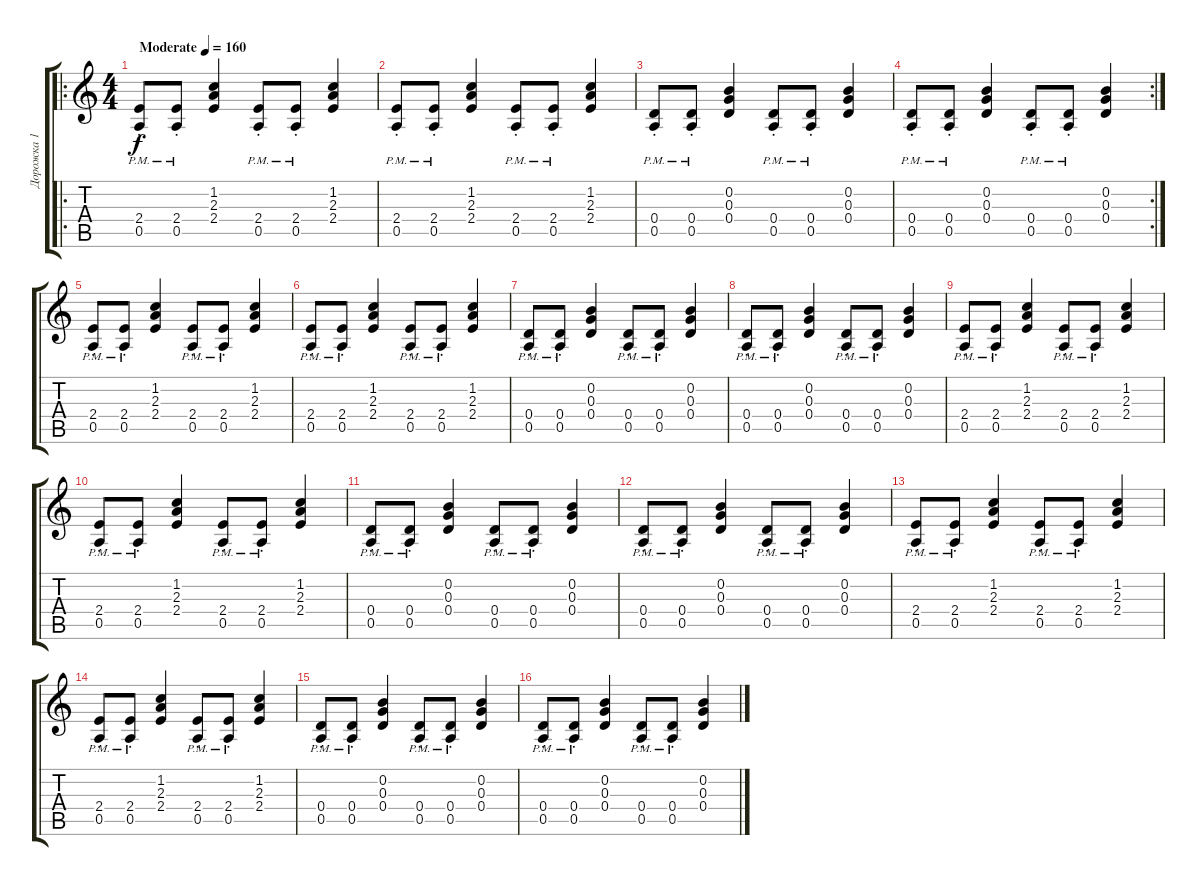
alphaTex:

\track ("Дорожка 1" "Дорожка 1") {instrument acousticguitarsteel}
\staff {score tabs}
\tuning (E4 B3 G3 D3 A2 E2) {hide}
\ro
\ts (4 4)
\tempo (160 "Moderate")
\clef g2
\ks c
(2.4{pm st} 0.5{pm st}).8{dy f instrument acousticguitarsteel} (2.4{pm st} 0.5{pm st}).8 (1.2 2.3 2.4).4 (2.4{pm st} 0.5{pm st}).8 (2.4{pm st} 0.5{pm st}).8 (1.2 2.3 2.4).4 |
(2.4{pm st} 0.5{pm st}).8 (2.4{pm st} 0.5{pm st}).8 (1.2 2.3 2.4).4 (2.4{pm st} 0.5{pm st}).8 (2.4{pm st} 0.5{pm st}).8 (1.2 2.3 2.4).4 |
(0.4{pm st} 0.5{pm st}).8 (0.4{pm st} 0.5{pm st}).8 (0.2 0.3 0.4).4 (0.4{pm st} 0.5{pm st}).8 (0.4{pm st} 0.5{pm st}).8 (0.2 0.3 0.4).4 |
\rc 2
(0.4{pm st} 0.5{pm st}).8 (0.4{pm st} 0.5{pm st}).8 (0.2 0.3 0.4).4 (0.4{pm st} 0.5{pm st}).8 (0.4{pm st} 0.5{pm st}).8 (0.2 0.3 0.4).4 |
(2.4{pm st} 0.5{pm st}).8 (2.4{pm st} 0.5{pm st}).8 (1.2 2.3 2.4).4 (2.4{pm st} 0.5{pm st}).8 (2.4{pm st} 0.5{pm st}).8 (1.2 2.3 2.4).4 |
(2.4{pm st} 0.5{pm st}).8 (2.4{pm st} 0.5{pm st}).8 (1.2 2.3 2.4).4 (2.4{pm st} 0.5{pm st}).8 (2.4{pm st} 0.5{pm st}).8 (1.2 2.3 2.4).4 |
(0.4{pm st} 0.5{pm st}).8 (0.4{pm st} 0.5{pm st}).8 (0.2 0.3 0.4).4 (0.4{pm st} 0.5{pm st}).8 (0.4{pm st} 0.5{pm st}).8 (0.2 0.3 0.4).4 |
(0.4{pm st} 0.5{pm st}).8 (0.4{pm st} 0.5{pm st}).8 (0.2 0.3 0.4).4 (0.4{pm st} 0.5{pm st}).8 (0.4{pm st} 0.5{pm st}).8 (0.2 0.3 0.4).4 |
(2.4{pm st} 0.5{pm st}).8 (2.4{pm st} 0.5{pm st}).8 (1.2 2.3 2.4).4 (2.4{pm st} 0.5{pm st}).8 (2.4{pm st} 0.5{pm st}).8 (1.2 2.3 2.4).4 |
(2.4{pm st} 0.5{pm st}).8 (2.4{pm st} 0.5{pm st}).8 (1.2 2.3 2.4).4 (2.4{pm st} 0.5{pm st}).8 (2.4{pm st} 0.5{pm st}).8 (1.2 2.3 2.4).4 |
(0.4{pm st} 0.5{pm st}).8 (0.4{pm st} 0.5{pm st}).8 (0.2 0.3 0.4).4 (0.4{pm st} 0.5{pm st}).8 (0.4{pm st} 0.5{pm st}).8 (0.2 0.3 0.4).4 |
(0.4{pm st} 0.5{pm st}).8 (0.4{pm st} 0.5{pm st}).8 (0.2 0.3 0.4).4 (0.4{pm st} 0.5{pm st}).8 (0.4{pm st} 0.5{pm st}).8 (0.2 0.3 0.4).4 |
(2.4{pm st} 0.5{pm st}).8 (2.4{pm st} 0.5{pm st}).8 (1.2 2.3 2.4).4 (2.4{pm st} 0.5{pm st}).8 (2.4{pm st} 0.5{pm st}).8 (1.2 2.3 2.4).4 |
(2.4{pm st} 0.5{pm st}).8 (2.4{pm st} 0.5{pm st}).8 (1.2 2.3 2.4).4 (2.4{pm st} 0.5{pm st}).8 (2.4{pm st} 0.5{pm st}).8 (1.2 2.3 2.4).4 |
(0.4{pm st} 0.5{pm st}).8 (0.4{pm st} 0.5{pm st}).8 (0.2 0.3 0.4).4 (0.4{pm st} 0.5{pm st}).8 (0.4{pm st} 0.5{pm st}).8 (0.2 0.3 0.4).4 |
(0.4{pm st} 0.5{pm st}).8 (0.4{pm st} 0.5{pm st}).8 (0.2 0.3 0.4).4 (0.4{pm st} 0.5{pm st}).8 (0.4{pm st} 0.5{pm st}).8 (0.2 0.3 0.4).4
